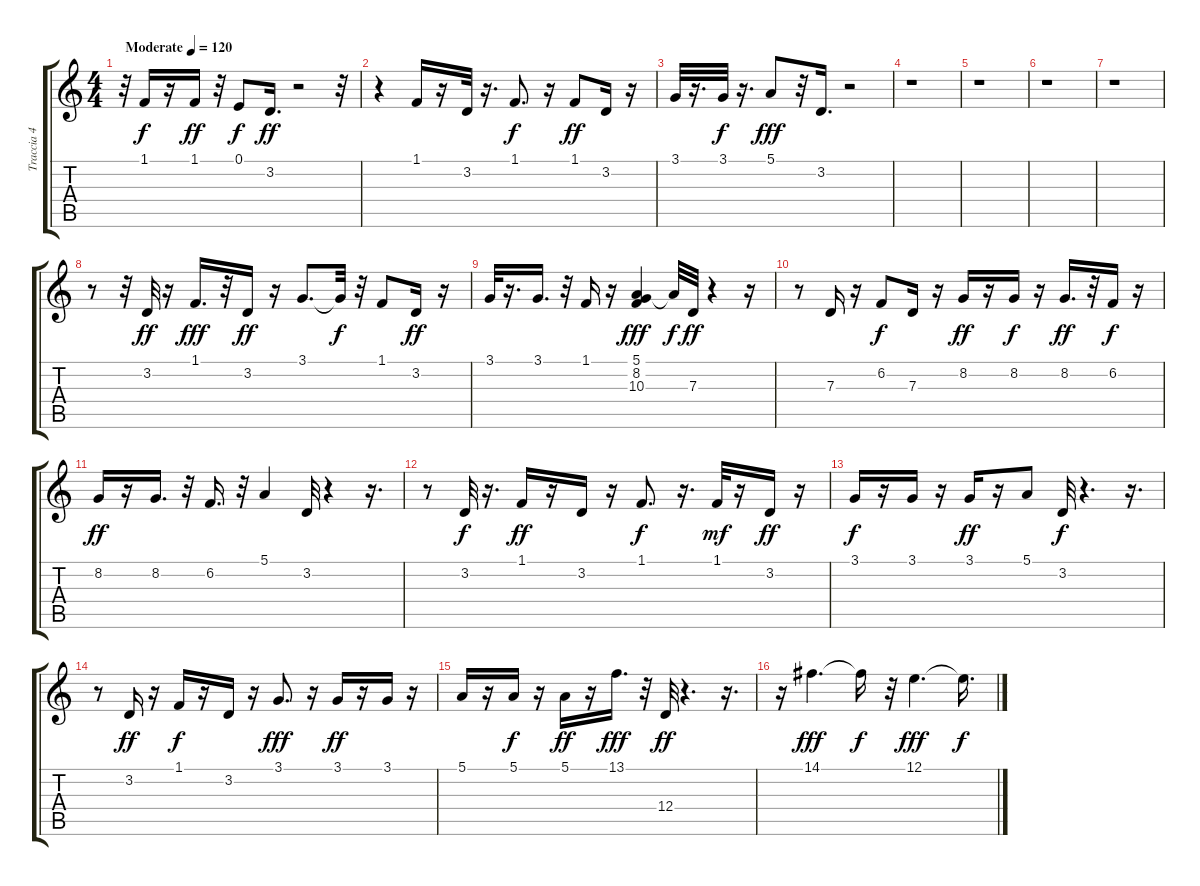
\track ("Traccia 4" "Traccia 4") {instrument panflute}
\staff {score tabs}
\tuning (E4 B3 G3 D3 A2 E2) {hide}
\ts (4 4)
\tempo (120 "Moderate")
\clef g2
\ks c
r.32{dy f instrument panflute} 1.1.16 r.16 1.1.16{dy ff} r.32 0.1.8{dy f} 3.2.16{d dy ff} r.2 r.32 |
r.4 1.1.16 r.16 3.2.32 r.16{d} 1.1.8{d dy f} r.16 1.1.8{dy ff} 3.2.16 r.16 |
3.1.32 r.16{d} 3.1.32{dy f} r.16{d} 5.1.8{dy fff} r.32 3.2.16{d} r.2 |
r.1 |
r.1 |
r.1 |
r.1 |
r.8 r.32 3.2.32{dy ff} r.16 1.1.16{d dy fff} r.32 3.2.16{dy ff} r.16 3.1.8{d} 3.1{t}.32{dy f} r.32 1.1.8 3.2.16{dy ff} r.16 |
3.1.32 r.16{d} 3.1.16{d} r.32 1.1.16 r.16 (5.1 8.2 10.3).4{dy fff} 5.1{t}.32{dy f} 7.3.32{dy ff} r.4 r.16 |
r.8 7.3.16 r.16 6.2.8{dy f} 7.3.16 r.16 8.2.16{dy ff} r.16 8.2.16{dy f} r.16 8.2.16{d dy ff} r.32 6.2.16{dy f} r.16 |
8.2.16{dy ff} r.16 8.2.16{d} r.32 6.2.16{d} r.32 5.1.4 3.2.32 r.4 r.16{d} |
r.8 3.2.32{dy f} r.16{d} 1.1.16{dy ff} r.16 3.2.16 r.16 1.1.8{d dy f} r.16{d} 1.1.32{dy mf} r.16 3.2.16{dy ff} r.16 |
3.1.16{dy f} r.16 3.1.16 r.16 3.1.16{dy ff} r.16 5.1.8 3.2.32{dy f} r.4{d} r.16{d} |
r.8 3.2.16{dy ff} r.16 1.1.16{dy f} r.16 3.2.16 r.16 3.1.8{d dy fff} r.16 3.1.16{dy ff} r.16 3.1.16 r.16 |
5.1.16 r.16 5.1.16{dy f} r.16 5.1.16{dy ff} r.16 13.1.16{d dy fff} r.32 12.4.32{dy ff} r.4{d} r.16{d} |
r.16 14.1.4{d dy fff volume 1} 14.1{t}.16{dy f} r.32 12.1.4{d dy fff volume 9} 12.1{t}.16{d dy f}
